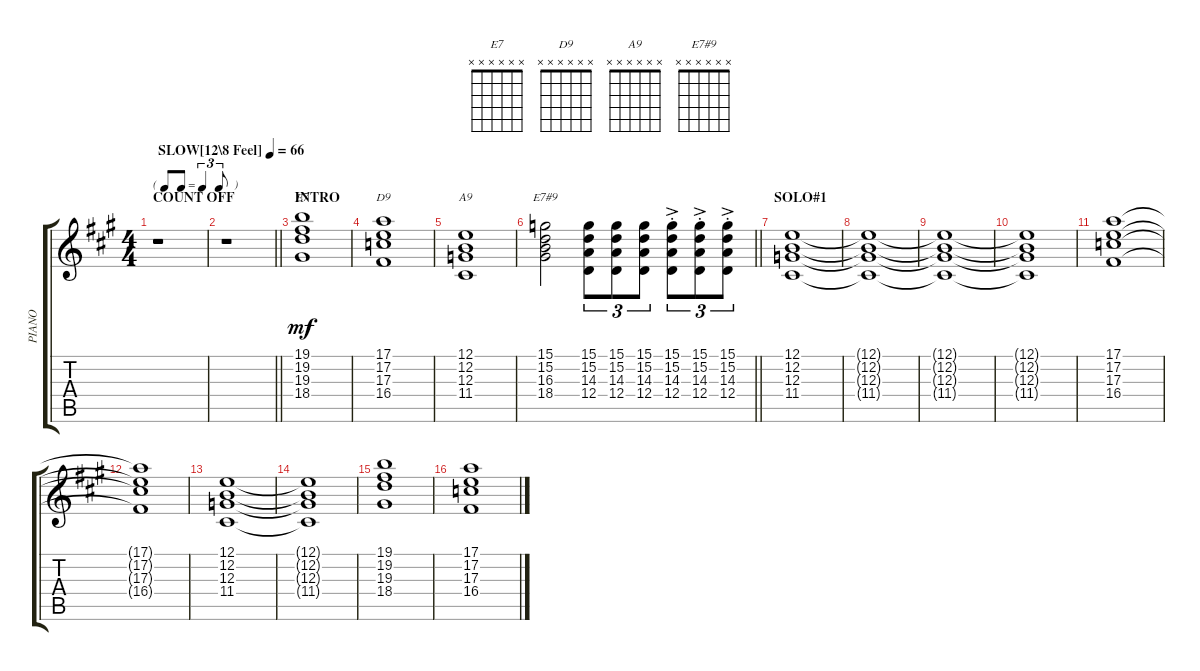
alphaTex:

\track ("PIANO" "PIANO") {instrument rockorgan}
\staff {score tabs}
\tuning (E4 B3 G3 D3 A2 E2) {hide}
\chord ("E7" x x x x x x)
\chord ("D9" x x x x x x)
\chord ("A9" x x x x x x)
\chord ("E7#9" x x x x x x)
\ts (4 4)
\tf triplet8th
\section ("" "COUNT OFF")
\tempo (66 "SLOW[12\\8 Feel]")
\clef g2
\ks a
r.1{dy mf instrument rockorgan} |
\barLineRight lightlight
r.1 |
\section ("" "INTRO")
(19.1 19.2 19.3 18.4).1{ch "E7"} |
(17.1 17.2 17.3 16.4).1{ch "D9"} |
(12.1 12.2 12.3 11.4).1{ch "A9"} |
\barLineRight lightlight
(15.1 15.2 16.3 18.4).2{ch "E7#9"} (15.1 15.2 14.3 12.4).8{tu (3 2)} (15.1 15.2 14.3 12.4).8{tu (3 2)} (15.1 15.2 14.3 12.4).8{tu (3 2)} (15.1{ac st} 15.2{ac st} 14.3{ac st} 12.4{ac st}).8{tu (3 2)} (15.1{ac st} 15.2{ac st} 14.3{ac st} 12.4{ac st}).8{tu (3 2)} (15.1{ac st} 15.2{ac st} 14.3{ac st} 12.4{ac st}).8{tu (3 2)} |
\section ("" "SOLO#1")
(12.1 12.2 12.3 11.4).1 |
(12.1{t} 12.2{t} 12.3{t} 11.4{t}).1 |
(12.1{t} 12.2{t} 12.3{t} 11.4{t}).1 |
(12.1{t} 12.2{t} 12.3{t} 11.4{t}).1 |
(17.1 17.2 17.3 16.4).1 |
(17.1{t} 17.2{t} 17.3{t} 16.4{t}).1 |
(12.1 12.2 12.3 11.4).1 |
(12.1{t} 12.2{t} 12.3{t} 11.4{t}).1 |
(19.1 19.2 19.3 18.4).1 |
(17.1 17.2 17.3 16.4).1
